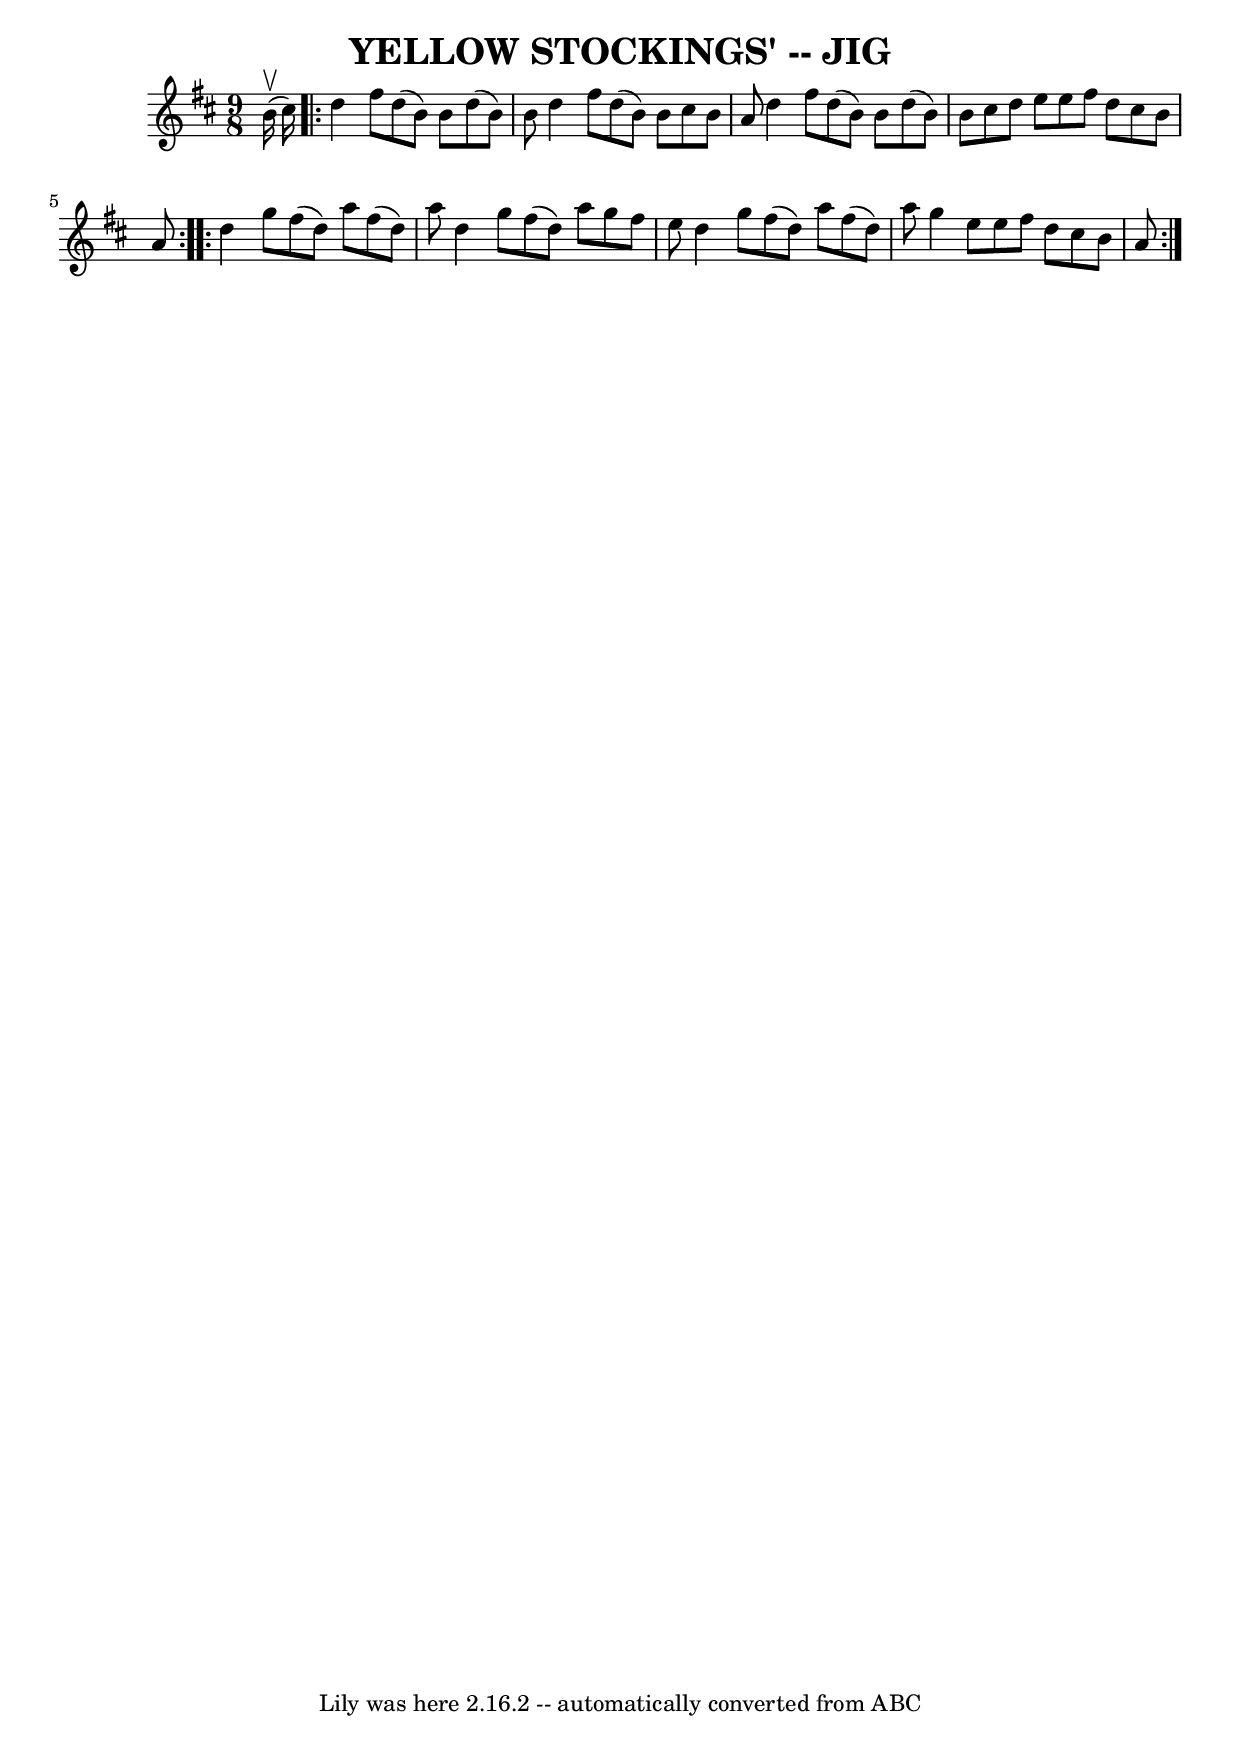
\version "2.16.2"
\include "Mammoth.ily"
\header {
  %% book = "Ryan's Mammoth Collection of Fiddle Tunes"
  crossRefNumber = "1"
  footnotes = ""
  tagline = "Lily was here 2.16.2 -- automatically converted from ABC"
  title = "YELLOW STOCKINGS' -- JIG"

}
voicedefault =  {


  \time 9/8 
  \key d \major
  b'16 (^\upbow cis''16)       
  \repeat volta 2 {
    
    d''4 fis''8 d''8 (b'8) b'8 d''8 (b'8) b'8    
    |
    d''4 fis''8 d''8 (b'8) b'8 cis''8 b'8 a'8    
    |
    d''4 fis''8 d''8 (b'8) b'8 d''8 (b'8) b'8   
    |
    cis''8 d''8 e''8 e''8 fis''8 d''8 cis''8 b'8   
    a'8    
  }     
  \repeat volta 2 {
    d''4 g''8 fis''8 (d''8) a''8    
    fis''8 (d''8) a''8    |
    d''4 g''8 fis''8 (d''8)   
    a''8 g''8 fis''8 e''8    |
    d''4 g''8 fis''8 (d''8  
    -) a''8 fis''8 (d''8) a''8    |
    g''4 e''8 e''8    
    fis''8 d''8 cis''8 b'8 a'8    
  }   

}

\score{
  <<

    \context Staff="default"
    {
      \voicedefault 
      
    }

  >>
  \layout {
    
  }
  \midi {
  }

}
